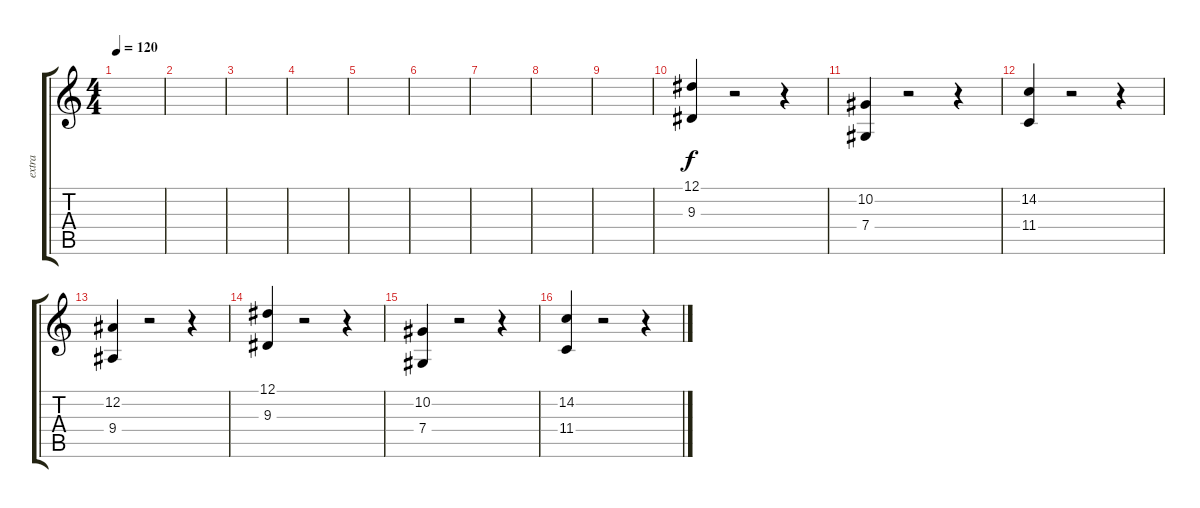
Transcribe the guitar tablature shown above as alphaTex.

\track ("extra" "extra") {instrument pad5bowed}
\staff {score tabs}
\tuning (Eb4 Bb3 Gb3 Db3 Ab2 Eb2) {hide}
\ts (4 4)
\tempo 120
\clef g2
\ks c
|
|
|
|
|
|
|
|
|
(12.1 9.3).4 r.2 r.4 |
(10.2 7.4).4 r.2 r.4 |
(14.2 11.4).4 r.2 r.4 |
(12.2 9.4).4 r.2 r.4 |
(12.1 9.3).4 r.2 r.4 |
(10.2 7.4).4 r.2 r.4 |
(14.2 11.4).4 r.2 r.4
